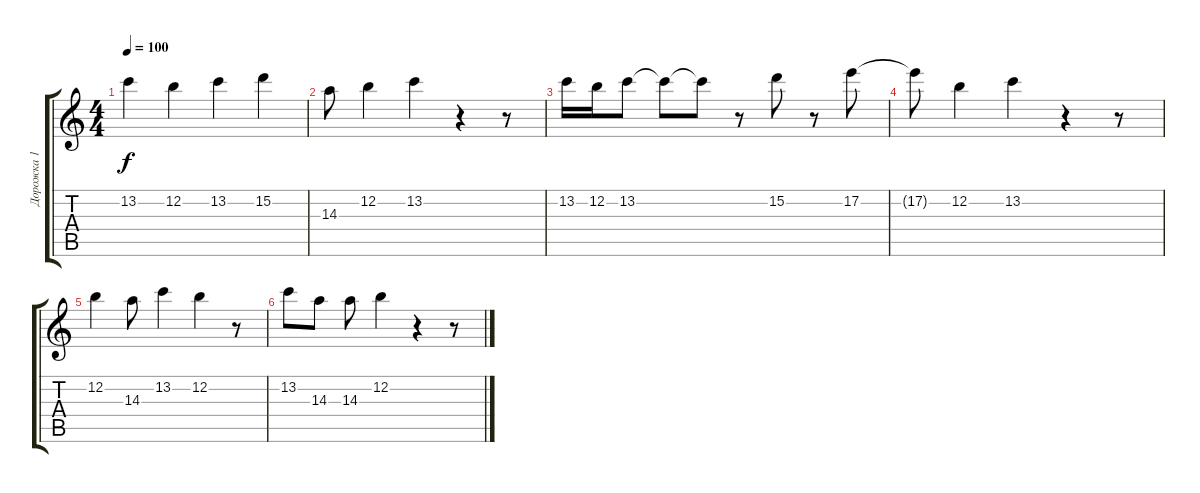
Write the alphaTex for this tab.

\track ("Дорожка 1" "Дорожка 1") {instrument acousticguitarsteel}
\staff {score tabs}
\tuning (E4 B3 G3 D3 A2 E2) {hide}
\ts (4 4)
\tempo 100
\clef g2
\ks c
13.2.4{dy f} 12.2.4 13.2.4 15.2.4 |
14.3.8 12.2.4 13.2.4 r.4 r.8 |
13.2.16 12.2.16 13.2.8 13.2{t}.8 13.2{t}.8 r.8 15.2.8 r.8 17.2.8 |
17.2{t}.8 12.2.4 13.2.4 r.4 r.8 |
12.2.4 14.3.8 13.2.4 12.2.4 r.8 |
13.2.8 14.3.8 14.3.8 12.2.4 r.4 r.8
